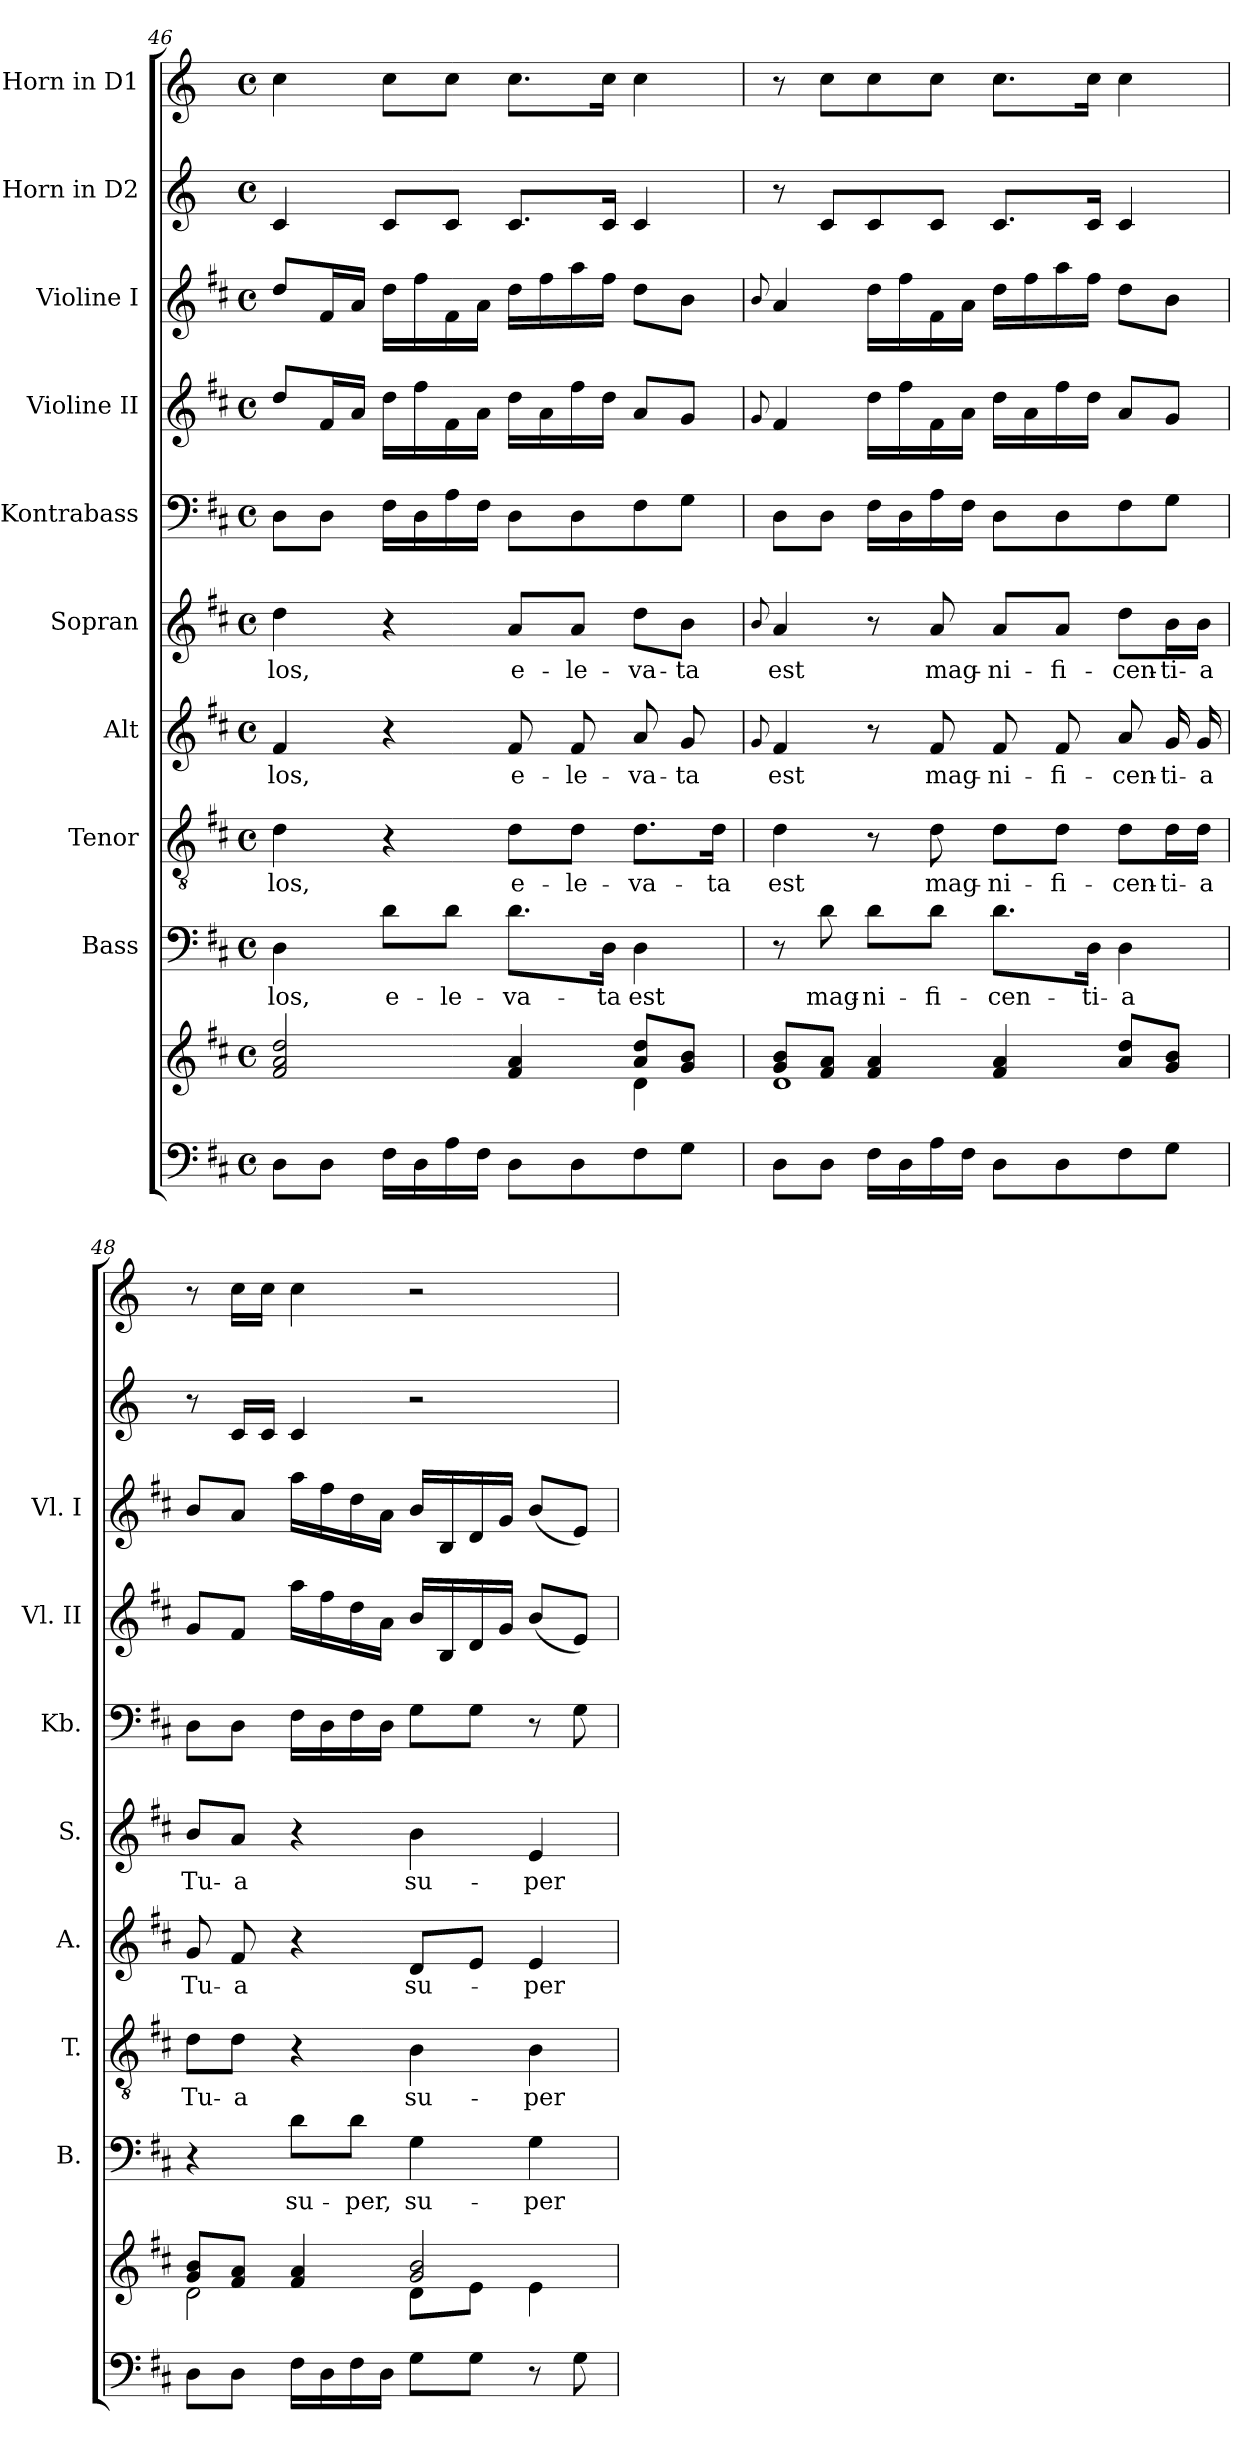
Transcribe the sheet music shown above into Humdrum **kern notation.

**kern	**kern	**kern	**text	**kern	**text	**kern	**text	**kern	**text	**kern	**kern	**kern	**kern	**kern
*part10	*part10	*part9	*part9	*part8	*part8	*part7	*part7	*part6	*part6	*part5	*part4	*part3	*part2	*part1
*staff11	*staff10	*staff9	*staff9	*staff8	*staff8	*staff7	*staff7	*staff6	*staff6	*staff5	*staff4	*staff3	*staff2	*staff1
*	*	*I"Bass	*	*I"Tenor	*	*I"Alt	*	*I"Sopran	*	*I"Kontrabass	*I"Violine II	*I"Violine I	*I"Horn in D2	*I"Horn in D1
*	*	*I'B.	*	*I'T.	*	*I'A.	*	*I'S.	*	*I'Kb.	*I'Vl. II	*I'Vl. I	*	*
*clefF4	*clefG2	*clefF4	*	*clefGv2	*	*clefG2	*	*clefG2	*	*clefF4	*clefG2	*clefG2	*clefG2	*clefG2
*	*	*	*	*	*	*	*	*	*	*ITrd7c12	*	*	*ITrd-1c-2	*ITrd-1c-2
*k[f#c#]	*k[f#c#]	*k[f#c#]	*	*k[f#c#]	*	*k[f#c#]	*	*k[f#c#]	*	*k[f#c#]	*k[f#c#]	*k[f#c#]	*k[f#c#]	*k[f#c#]
*D:	*D:	*D:	*	*D:	*	*D:	*	*D:	*	*D:	*D:	*D:	*D:	*D:
*M4/4	*M4/4	*M4/4	*	*M4/4	*	*M4/4	*	*M4/4	*	*M4/4	*M4/4	*M4/4	*M4/4	*M4/4
*met(c)	*met(c)	*met(c)	*	*met(c)	*	*met(c)	*	*met(c)	*	*met(c)	*met(c)	*met(c)	*met(c)	*met(c)
=46	=46	=46	=46	=46	=46	=46	=46	=46	=46	=46	=46	=46	=46	=46
*	*^	*	*	*	*	*	*	*	*	*	*	*	*	*
!	!	!	!	!LO:LY:b	!	!LO:LY:b	!	!LO:LY:b	!	!LO:LY:b	!	!	!	!	!
8D\L	2f#/ 2a/ 2dd/	2.ryy	4D\	-los,	4d\	-los,	4f#/	-los,	4dd\	-los,	8DD\L	8dd/L	8dd/L	4d/	4dd\
8D\J	.	.	.	.	.	.	.	.	.	.	8DD\J	16f#/L	16f#/L	.	.
.	.	.	.	.	.	.	.	.	.	.	.	16a/JJ	16a/JJ	.	.
!	!	!	!	!LO:LY:b	!	!	!	!	!	!	!	!	!	!	!
16F#\LL	.	.	8d\L	e-	4r	.	4r	.	4r	.	16FF#\LL	16dd\LL	16dd\LL	8d/L	8dd\L
16D\	.	.	.	.	.	.	.	.	.	.	16DD\	16ff#\	16ff#\	.	.
!	!	!	!	!LO:LY:b	!	!	!	!	!	!	!	!	!	!	!
16A\	.	.	8d\J	-le-	.	.	.	.	.	.	16AA\	16f#\	16f#\	8d/J	8dd\J
16F#\JJ	.	.	.	.	.	.	.	.	.	.	16FF#\JJ	16a\JJ	16a\JJ	.	.
!	!	!	!	!LO:LY:b	!	!LO:LY:b	!	!LO:LY:b	!	!LO:LY:b	!	!	!	!	!
8D\L	4f#/ 4a/	.	8.d\L	-va-	8d\L	e-	8f#/	e-	8a/L	e-	8DD\L	16dd\LL	16dd\LL	8.d/L	8.dd\L
.	.	.	.	.	.	.	.	.	.	.	.	16a\	16ff#\	.	.
!	!	!	!	!	!	!LO:LY:b	!	!LO:LY:b	!	!LO:LY:b	!	!	!	!	!
8D\	.	.	.	.	8d\J	-le-	8f#/	-le-	8a/J	-le-	8DD\	16ff#\	16aa\	.	.
!	!	!	!	!LO:LY:b	!	!	!	!	!	!	!	!	!	!	!
.	.	.	16D\Jk	-ta	.	.	.	.	.	.	.	16dd\JJ	16ff#\JJ	16d/Jk	16dd\Jk
!	!	!	!	!LO:LY:b	!	!LO:LY:b	!	!LO:LY:b	!	!LO:LY:b	!	!	!	!	!
8F#\	8a/ 8dd/L	4d\	4D\	est	8.d\L	-va-	8a/	-va-	8dd\L	-va-	8FF#\	8a/L	8dd\L	4d/	4dd\
!	!	!	!	!	!	!	!	!LO:LY:b	!	!LO:LY:b	!	!	!	!	!
8G\J	8g/ 8b/J	.	.	.	.	.	8g/	-ta	8b\J	-ta	8GG\J	8g/J	8b\J	.	.
!	!	!	!	!	!	!LO:LY:b	!	!	!	!	!	!	!	!	!
.	.	.	.	.	16d\Jk	-ta	.	.	.	.	.	.	.	.	.
=47	=47	=47	=47	=47	=47	=47	=47	=47	=47	=47	=47	=47	=47	=47	=47
.	.	.	.	.	.	.	8qqg/	.	8qqb/	.	.	8qqg/	8qqb/	.	.
!	!	!	!	!	!	!LO:LY:b	!	!LO:LY:b	!	!LO:LY:b	!	!	!	!	!
8D\L	8g/ 8b/L	1d	8r	.	4d\	est	4f#/	est	4a/	est	8DD\L	4f#/	4a/	8r	8r
!	!	!	!	!LO:LY:b	!	!	!	!	!	!	!	!	!	!	!
8D\J	8f#/ 8a/J	.	8d\	mag-	.	.	.	.	.	.	8DD\J	.	.	8d/L	8dd\L
!	!	!	!	!LO:LY:b	!	!	!	!	!	!	!	!	!	!	!
16F#\LL	4f#/ 4a/	.	8d\L	-ni-	8r	.	8r	.	8r	.	16FF#\LL	16dd\LL	16dd\LL	8d/	8dd\
16D\	.	.	.	.	.	.	.	.	.	.	16DD\	16ff#\	16ff#\	.	.
!	!	!	!	!LO:LY:b	!	!LO:LY:b	!	!LO:LY:b	!	!LO:LY:b	!	!	!	!	!
16A\	.	.	8d\J	-fi-	8d\	mag-	8f#/	mag-	8a/	mag-	16AA\	16f#\	16f#\	8d/J	8dd\J
16F#\JJ	.	.	.	.	.	.	.	.	.	.	16FF#\JJ	16a\JJ	16a\JJ	.	.
!	!	!	!	!LO:LY:b	!	!LO:LY:b	!	!LO:LY:b	!	!LO:LY:b	!	!	!	!	!
8D\L	4f#/ 4a/	.	8.d\L	-cen-	8d\L	-ni-	8f#/	-ni-	8a/L	-ni-	8DD\L	16dd\LL	16dd\LL	8.d/L	8.dd\L
.	.	.	.	.	.	.	.	.	.	.	.	16a\	16ff#\	.	.
!	!	!	!	!	!	!LO:LY:b	!	!LO:LY:b	!	!LO:LY:b	!	!	!	!	!
8D\	.	.	.	.	8d\J	-fi-	8f#/	-fi-	8a/J	-fi-	8DD\	16ff#\	16aa\	.	.
!	!	!	!	!LO:LY:b	!	!	!	!	!	!	!	!	!	!	!
.	.	.	16D\Jk	-ti-	.	.	.	.	.	.	.	16dd\JJ	16ff#\JJ	16d/Jk	16dd\Jk
!	!	!	!	!LO:LY:b	!	!LO:LY:b	!	!LO:LY:b	!	!LO:LY:b	!	!	!	!	!
8F#\	8a/ 8dd/L	.	4D\	-a	8d\L	-cen-	8a/	-cen-	8dd\L	-cen-	8FF#\	8a/L	8dd\L	4d/	4dd\
!	!	!	!	!	!	!LO:LY:b	!	!LO:LY:b	!	!LO:LY:b	!	!	!	!	!
8G\J	8g/ 8b/J	.	.	.	16d\L	-ti-	16g/	-ti-	16b\L	-ti-	8GG\J	8g/J	8b\J	.	.
!	!	!	!	!	!	!LO:LY:b	!	!LO:LY:b	!	!LO:LY:b	!	!	!	!	!
.	.	.	.	.	16d\JJ	-a	16g/	-a	16b\JJ	-a	.	.	.	.	.
!!LO:PB:g=z
=48	=48	=48	=48	=48	=48	=48	=48	=48	=48	=48	=48	=48	=48	=48	=48
!	!	!	!	!	!	!LO:LY:b	!	!LO:LY:b	!	!LO:LY:b	!	!	!	!	!
8D\L	8g/ 8b/L	2d\	4r	.	8d\L	Tu-	8g/	Tu-	8b/L	Tu-	8DD\L	8g/L	8b/L	8r	8r
!	!	!	!	!	!	!LO:LY:b	!	!LO:LY:b	!	!LO:LY:b	!	!	!	!	!
8D\J	8f#/ 8a/J	.	.	.	8d\J	-a	8f#/	-a	8a/J	-a	8DD\J	8f#/J	8a/J	16d/LL	16dd\LL
.	.	.	.	.	.	.	.	.	.	.	.	.	.	16d/JJ	16dd\JJ
!	!	!	!	!LO:LY:b	!	!	!	!	!	!	!	!	!	!	!
16F#\LL	4f#/ 4a/	.	8d\L	su-	4r	.	4r	.	4r	.	16FF#\LL	16aa\LL	16aa\LL	4d/	4dd\
16D\	.	.	.	.	.	.	.	.	.	.	16DD\	16ff#\	16ff#\	.	.
!	!	!	!	!LO:LY:b	!	!	!	!	!	!	!	!	!	!	!
16F#\	.	.	8d\J	-per,	.	.	.	.	.	.	16FF#\	16dd\	16dd\	.	.
16D\JJ	.	.	.	.	.	.	.	.	.	.	16DD\JJ	16a\JJ	16a\JJ	.	.
!	!	!	!	!LO:LY:b	!	!LO:LY:b	!	!LO:LY:b	!	!LO:LY:b	!	!	!	!	!
8G\L	2g/ 2b/	8d\L	4G\	su-	4B\	su-	8d/L	su-	4b\	su-	8GG\L	16b/LL	16b/LL	2r	2r
.	.	.	.	.	.	.	.	.	.	.	.	16B/	16B/	.	.
8G\J	.	8e\J	.	.	.	.	8e/J	.	.	.	8GG\J	16d/	16d/	.	.
.	.	.	.	.	.	.	.	.	.	.	.	16g/JJ	16g/JJ	.	.
!	!	!	!	!LO:LY:b	!	!LO:LY:b	!	!LO:LY:b	!	!LO:LY:b	!	!	!	!	!
8r	.	4e\	4G\	-per	4B\	-per	4e/	-per	4e/	-per	8r	(<8b/L	(<8b/L	.	.
8G\	.	.	.	.	.	.	.	.	.	.	8GG\	8e/J)	8e/J)	.	.
*	*v	*v	*	*	*	*	*	*	*	*	*	*	*	*	*
=	=	=	=	=	=	=	=	=	=	=	=	=	=	=
*-	*-	*-	*-	*-	*-	*-	*-	*-	*-	*-	*-	*-	*-	*-
